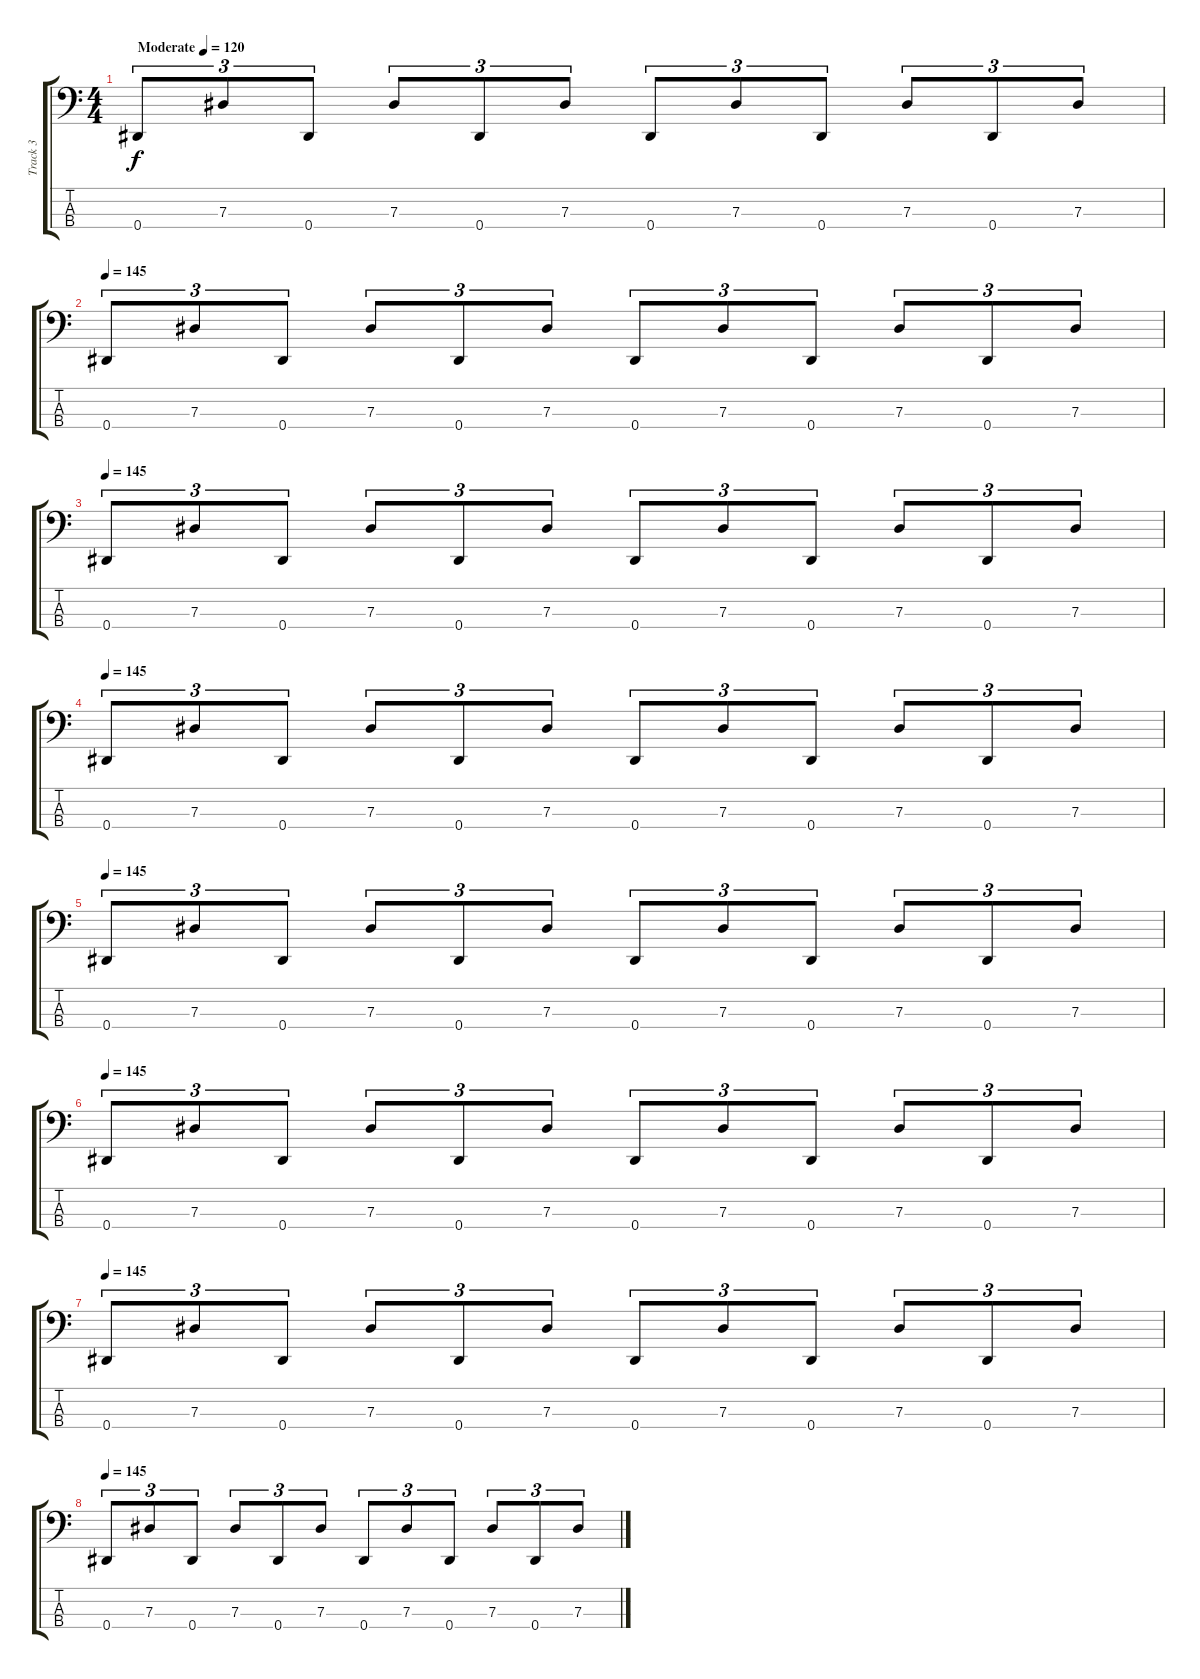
\track ("Track 3" "Track 3") {instrument electricbasspick}
\staff {score tabs}
\tuning (Gb2 Db2 Ab1 Eb1) {hide}
\ts (4 4)
\tempo (120 "Moderate")
\tempo 145
\tempo (120 "Moderate")
\clef f4
\ks c
0.4.8{tu (3 2) dy f instrument electricbasspick} 7.3.8{tu (3 2)} 0.4.8{tu (3 2)} 7.3.8{tu (3 2)} 0.4.8{tu (3 2)} 7.3.8{tu (3 2)} 0.4.8{tu (3 2)} 7.3.8{tu (3 2)} 0.4.8{tu (3 2)} 7.3.8{tu (3 2)} 0.4.8{tu (3 2)} 7.3.8{tu (3 2)} |
\tempo 145
0.4.8{tu (3 2)} 7.3.8{tu (3 2)} 0.4.8{tu (3 2)} 7.3.8{tu (3 2)} 0.4.8{tu (3 2)} 7.3.8{tu (3 2)} 0.4.8{tu (3 2)} 7.3.8{tu (3 2)} 0.4.8{tu (3 2)} 7.3.8{tu (3 2)} 0.4.8{tu (3 2)} 7.3.8{tu (3 2)} |
\tempo 145
0.4.8{tu (3 2)} 7.3.8{tu (3 2)} 0.4.8{tu (3 2)} 7.3.8{tu (3 2)} 0.4.8{tu (3 2)} 7.3.8{tu (3 2)} 0.4.8{tu (3 2)} 7.3.8{tu (3 2)} 0.4.8{tu (3 2)} 7.3.8{tu (3 2)} 0.4.8{tu (3 2)} 7.3.8{tu (3 2)} |
\tempo 145
0.4.8{tu (3 2)} 7.3.8{tu (3 2)} 0.4.8{tu (3 2)} 7.3.8{tu (3 2)} 0.4.8{tu (3 2)} 7.3.8{tu (3 2)} 0.4.8{tu (3 2)} 7.3.8{tu (3 2)} 0.4.8{tu (3 2)} 7.3.8{tu (3 2)} 0.4.8{tu (3 2)} 7.3.8{tu (3 2)} |
\tempo 145
0.4.8{tu (3 2)} 7.3.8{tu (3 2)} 0.4.8{tu (3 2)} 7.3.8{tu (3 2)} 0.4.8{tu (3 2)} 7.3.8{tu (3 2)} 0.4.8{tu (3 2)} 7.3.8{tu (3 2)} 0.4.8{tu (3 2)} 7.3.8{tu (3 2)} 0.4.8{tu (3 2)} 7.3.8{tu (3 2)} |
\tempo 145
0.4.8{tu (3 2)} 7.3.8{tu (3 2)} 0.4.8{tu (3 2)} 7.3.8{tu (3 2)} 0.4.8{tu (3 2)} 7.3.8{tu (3 2)} 0.4.8{tu (3 2)} 7.3.8{tu (3 2)} 0.4.8{tu (3 2)} 7.3.8{tu (3 2)} 0.4.8{tu (3 2)} 7.3.8{tu (3 2)} |
\tempo 145
0.4.8{tu (3 2)} 7.3.8{tu (3 2)} 0.4.8{tu (3 2)} 7.3.8{tu (3 2)} 0.4.8{tu (3 2)} 7.3.8{tu (3 2)} 0.4.8{tu (3 2)} 7.3.8{tu (3 2)} 0.4.8{tu (3 2)} 7.3.8{tu (3 2)} 0.4.8{tu (3 2)} 7.3.8{tu (3 2)} |
\tempo 145
0.4.8{tu (3 2)} 7.3.8{tu (3 2)} 0.4.8{tu (3 2)} 7.3.8{tu (3 2)} 0.4.8{tu (3 2)} 7.3.8{tu (3 2)} 0.4.8{tu (3 2)} 7.3.8{tu (3 2)} 0.4.8{tu (3 2)} 7.3.8{tu (3 2)} 0.4.8{tu (3 2)} 7.3.8{tu (3 2)}
